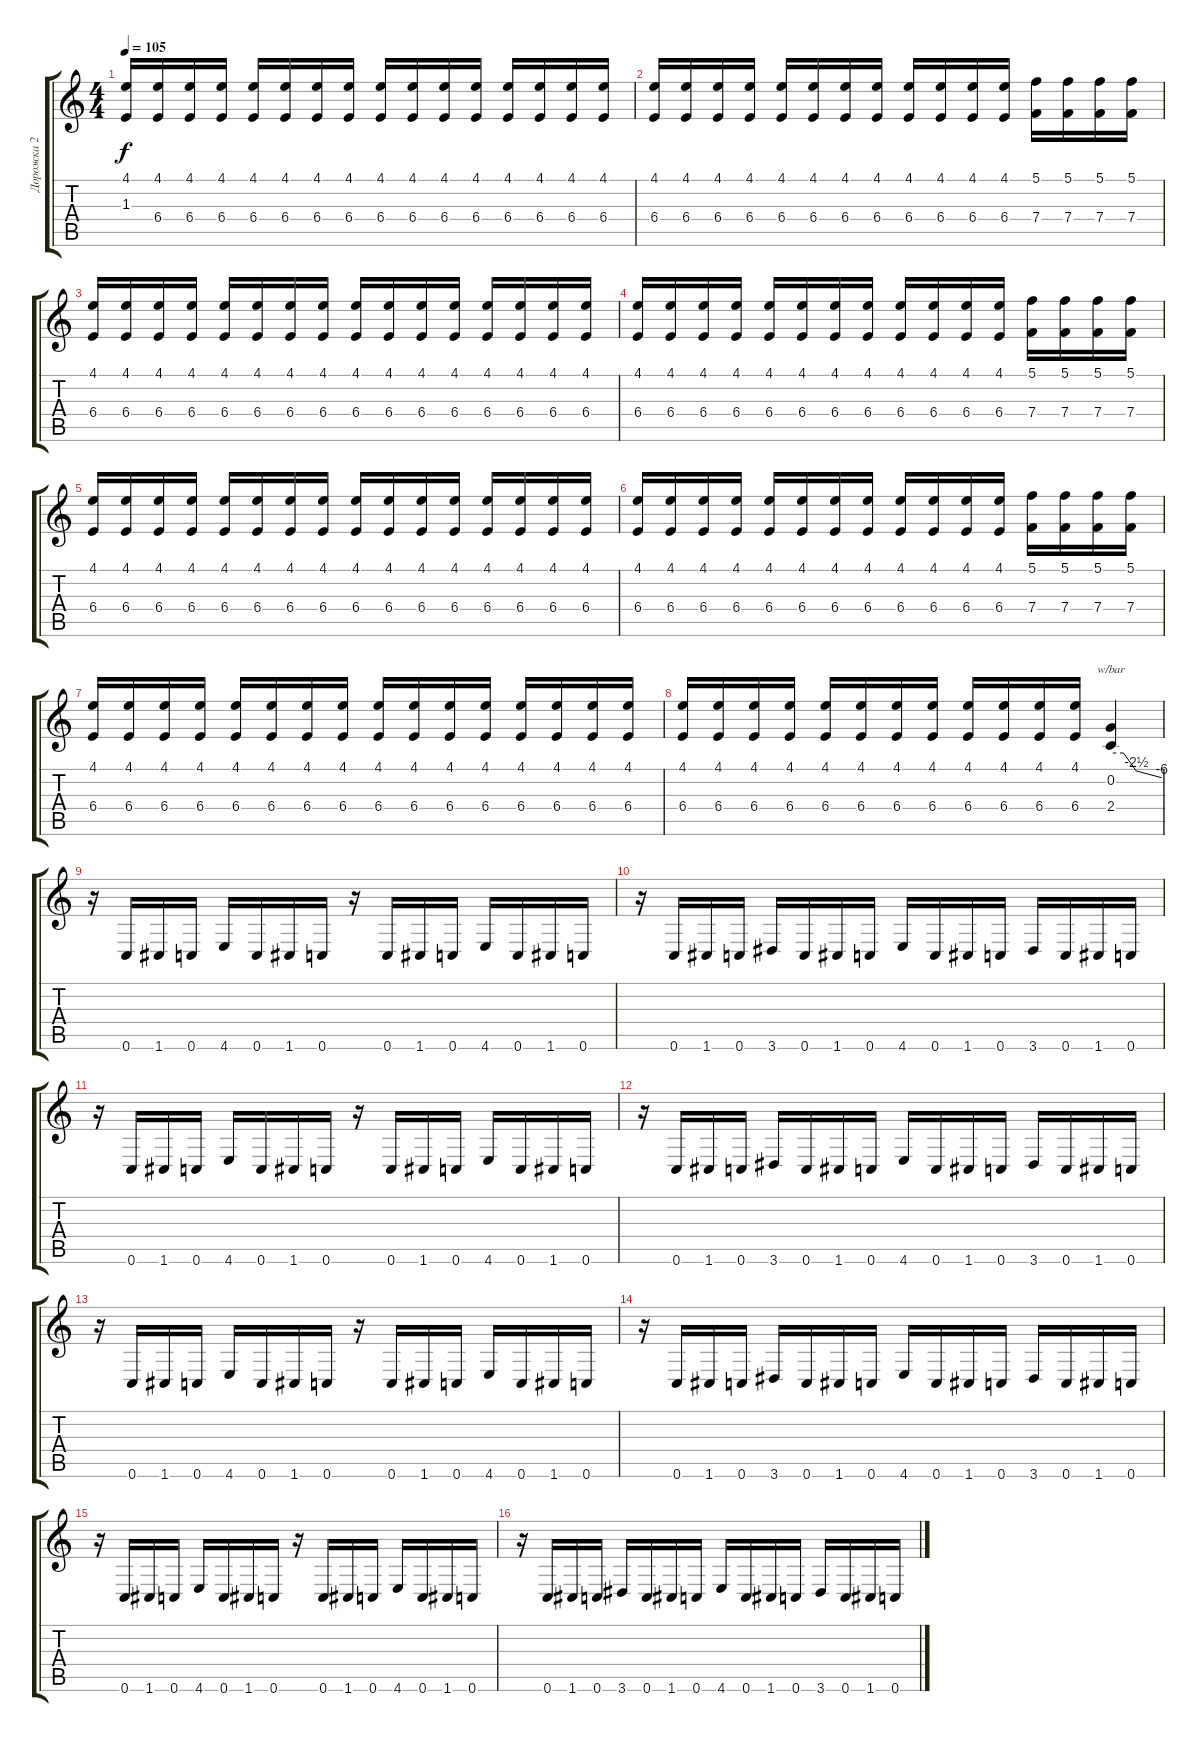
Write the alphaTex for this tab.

\track ("Дорожка 2" "Дорожка 2") {instrument overdrivenguitar}
\staff {score tabs}
\tuning (C4 G3 Eb3 Bb2 F2 C2) {hide}
\ts (4 4)
\tempo 105
\clef g2
\ks c
(4.1 1.3).16{dy f} (4.1 6.4).16 (4.1 6.4).16 (4.1 6.4).16 (4.1 6.4).16 (4.1 6.4).16 (4.1 6.4).16 (4.1 6.4).16 (4.1 6.4).16 (4.1 6.4).16 (4.1 6.4).16 (4.1 6.4).16 (4.1 6.4).16 (4.1 6.4).16 (4.1 6.4).16 (4.1 6.4).16 |
(4.1 6.4).16 (4.1 6.4).16 (4.1 6.4).16 (4.1 6.4).16 (4.1 6.4).16 (4.1 6.4).16 (4.1 6.4).16 (4.1 6.4).16 (4.1 6.4).16 (4.1 6.4).16 (4.1 6.4).16 (4.1 6.4).16 (5.1 7.4).16 (5.1 7.4).16 (5.1 7.4).16 (5.1 7.4).16 |
(4.1 6.4).16 (4.1 6.4).16 (4.1 6.4).16 (4.1 6.4).16 (4.1 6.4).16 (4.1 6.4).16 (4.1 6.4).16 (4.1 6.4).16 (4.1 6.4).16 (4.1 6.4).16 (4.1 6.4).16 (4.1 6.4).16 (4.1 6.4).16 (4.1 6.4).16 (4.1 6.4).16 (4.1 6.4).16 |
(4.1 6.4).16 (4.1 6.4).16 (4.1 6.4).16 (4.1 6.4).16 (4.1 6.4).16 (4.1 6.4).16 (4.1 6.4).16 (4.1 6.4).16 (4.1 6.4).16 (4.1 6.4).16 (4.1 6.4).16 (4.1 6.4).16 (5.1 7.4).16 (5.1 7.4).16 (5.1 7.4).16 (5.1 7.4).16 |
(4.1 6.4).16 (4.1 6.4).16 (4.1 6.4).16 (4.1 6.4).16 (4.1 6.4).16 (4.1 6.4).16 (4.1 6.4).16 (4.1 6.4).16 (4.1 6.4).16 (4.1 6.4).16 (4.1 6.4).16 (4.1 6.4).16 (4.1 6.4).16 (4.1 6.4).16 (4.1 6.4).16 (4.1 6.4).16 |
(4.1 6.4).16 (4.1 6.4).16 (4.1 6.4).16 (4.1 6.4).16 (4.1 6.4).16 (4.1 6.4).16 (4.1 6.4).16 (4.1 6.4).16 (4.1 6.4).16 (4.1 6.4).16 (4.1 6.4).16 (4.1 6.4).16 (5.1 7.4).16 (5.1 7.4).16 (5.1 7.4).16 (5.1 7.4).16 |
(4.1 6.4).16 (4.1 6.4).16 (4.1 6.4).16 (4.1 6.4).16 (4.1 6.4).16 (4.1 6.4).16 (4.1 6.4).16 (4.1 6.4).16 (4.1 6.4).16 (4.1 6.4).16 (4.1 6.4).16 (4.1 6.4).16 (4.1 6.4).16 (4.1 6.4).16 (4.1 6.4).16 (4.1 6.4).16 |
(4.1 6.4).16 (4.1 6.4).16 (4.1 6.4).16 (4.1 6.4).16 (4.1 6.4).16 (4.1 6.4).16 (4.1 6.4).16 (4.1 6.4).16 (4.1 6.4).16 (4.1 6.4).16 (4.1 6.4).16 (4.1 6.4).16 (0.2 2.4).4{tbe (custom default 0 0 15 0 30 -10 60 -24)} |
r.16 0.6.16 1.6.16 0.6.16 4.6.16 0.6.16 1.6.16 0.6.16 r.16 0.6.16 1.6.16 0.6.16 4.6.16 0.6.16 1.6.16 0.6.16 |
r.16 0.6.16 1.6.16 0.6.16 3.6.16 0.6.16 1.6.16 0.6.16 4.6.16 0.6.16 1.6.16 0.6.16 3.6.16 0.6.16 1.6.16 0.6.16 |
r.16 0.6.16 1.6.16 0.6.16 4.6.16 0.6.16 1.6.16 0.6.16 r.16 0.6.16 1.6.16 0.6.16 4.6.16 0.6.16 1.6.16 0.6.16 |
r.16 0.6.16 1.6.16 0.6.16 3.6.16 0.6.16 1.6.16 0.6.16 4.6.16 0.6.16 1.6.16 0.6.16 3.6.16 0.6.16 1.6.16 0.6.16 |
r.16 0.6.16 1.6.16 0.6.16 4.6.16 0.6.16 1.6.16 0.6.16 r.16 0.6.16 1.6.16 0.6.16 4.6.16 0.6.16 1.6.16 0.6.16 |
r.16 0.6.16 1.6.16 0.6.16 3.6.16 0.6.16 1.6.16 0.6.16 4.6.16 0.6.16 1.6.16 0.6.16 3.6.16 0.6.16 1.6.16 0.6.16 |
r.16 0.6.16 1.6.16 0.6.16 4.6.16 0.6.16 1.6.16 0.6.16 r.16 0.6.16 1.6.16 0.6.16 4.6.16 0.6.16 1.6.16 0.6.16 |
r.16 0.6.16 1.6.16 0.6.16 3.6.16 0.6.16 1.6.16 0.6.16 4.6.16 0.6.16 1.6.16 0.6.16 3.6.16 0.6.16 1.6.16 0.6.16
